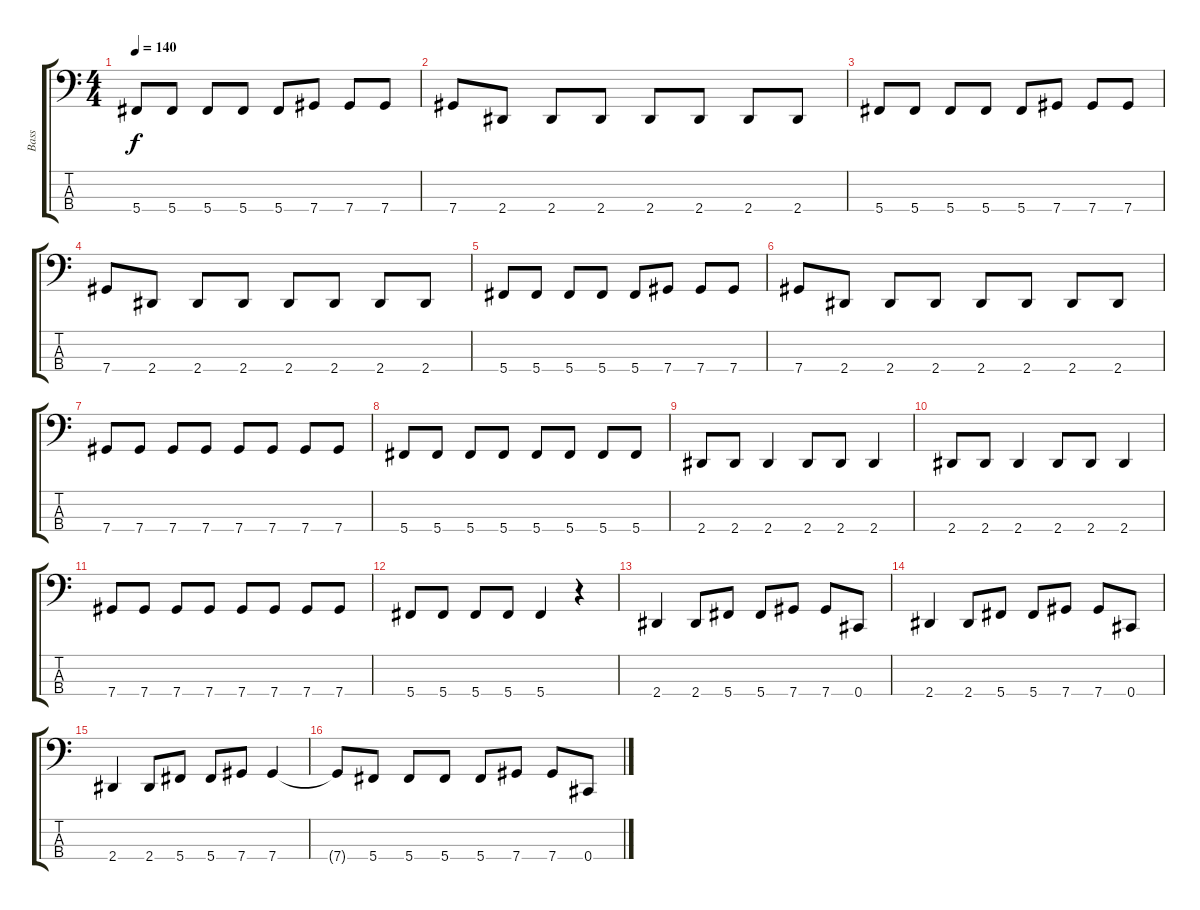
\track ("Bass" "Bass") {instrument electricbasspick}
\staff {score tabs}
\tuning (Gb2 Db2 Ab1 Db1) {hide}
\ts (4 4)
\tempo 140
\clef f4
\ks c
5.4.8{dy f} 5.4.8 5.4.8 5.4.8 5.4.8 7.4.8 7.4.8 7.4.8 |
7.4.8 2.4.8 2.4.8 2.4.8 2.4.8 2.4.8 2.4.8 2.4.8 |
5.4.8 5.4.8 5.4.8 5.4.8 5.4.8 7.4.8 7.4.8 7.4.8 |
7.4.8 2.4.8 2.4.8 2.4.8 2.4.8 2.4.8 2.4.8 2.4.8 |
5.4.8 5.4.8 5.4.8 5.4.8 5.4.8 7.4.8 7.4.8 7.4.8 |
7.4.8 2.4.8 2.4.8 2.4.8 2.4.8 2.4.8 2.4.8 2.4.8 |
7.4.8 7.4.8 7.4.8 7.4.8 7.4.8 7.4.8 7.4.8 7.4.8 |
5.4.8 5.4.8 5.4.8 5.4.8 5.4.8 5.4.8 5.4.8 5.4.8 |
2.4.8 2.4.8 2.4.4 2.4.8 2.4.8 2.4.4 |
2.4.8 2.4.8 2.4.4 2.4.8 2.4.8 2.4.4 |
7.4.8 7.4.8 7.4.8 7.4.8 7.4.8 7.4.8 7.4.8 7.4.8 |
5.4.8 5.4.8 5.4.8 5.4.8 5.4.4 r.4 |
2.4.4 2.4.8 5.4.8 5.4.8 7.4.8 7.4.8 0.4.8 |
2.4.4 2.4.8 5.4.8 5.4.8 7.4.8 7.4.8 0.4.8 |
2.4.4 2.4.8 5.4.8 5.4.8 7.4.8 7.4.4 |
7.4{t}.8 5.4.8 5.4.8 5.4.8 5.4.8 7.4.8 7.4.8 0.4.8
